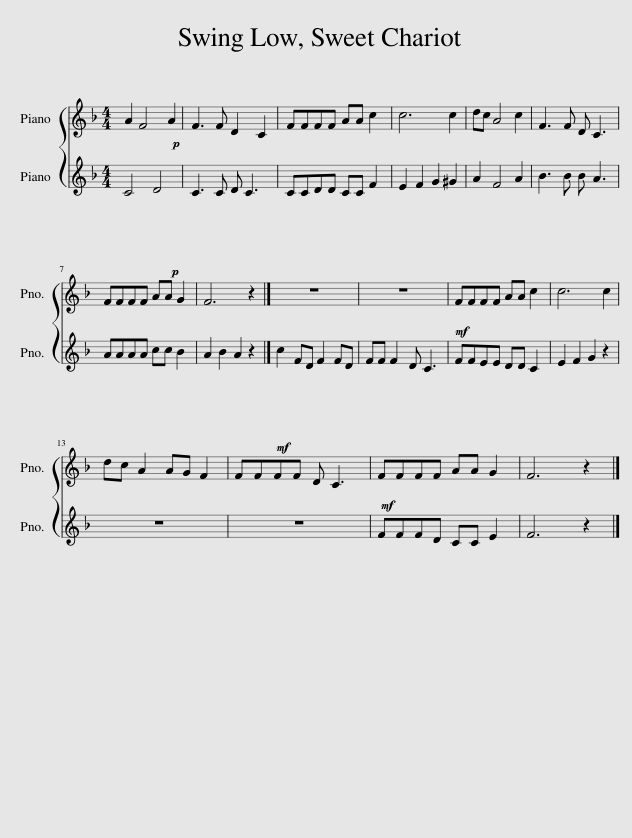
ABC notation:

X:1
%%score { 1 2 }
L:1/8
M:4/4
I:linebreak $
K:F
V:1 treble
V:2 treble
V:1
!p! A2 F4 A2 | F3 F D2 C2 | FFFF AA c2 | c6 c2 | dc A4 c2 | %5
 F3 F D C3 |$ FFFF AA G2 | F6 z2 |] z8 | z8 | %10
!mf! FFFF AA c2 | c6 c2 |$ dc A2 AG F2 | FFFF D C3 |!mf! FFFF AA G2 | %15
 F6 z2!D.C.! |] %16
V:2
!p! C4 D4 | C3 C D C3 | CCDD CC F2 | E2 F2 G2 ^G2 | A2 F4 A2 | %5
 B3 B B A3 |$ AAAA cc B2 | A2 B2 A2 z2 |]!mf! c2 FD F2 FD | FF F2 D C3 | %10
 FFEE DD C2 | E2 F2 G2 z2 |$ z8 | z8 | FFFD CC E2 | %15
 F6 z2 |] %16
